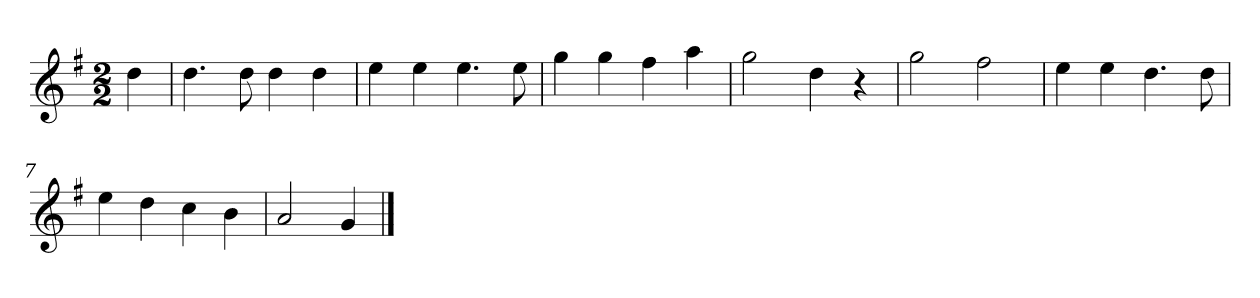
**kern
*part1
*staff1
*k[f#]
*M2/2
*MM120
=
4dd
=1
4.dd
8dd
4dd
4dd
=2
4ee
4ee
4.ee
8ee
=3
4gg
4gg
4ff#
4aa
=4
2gg
4dd
4r
=5
2gg
2ff#
=6
4ee
4ee
4.dd
8dd
=7
4ee
4dd
4cc
4b
=8
2a
4g
==
*-
